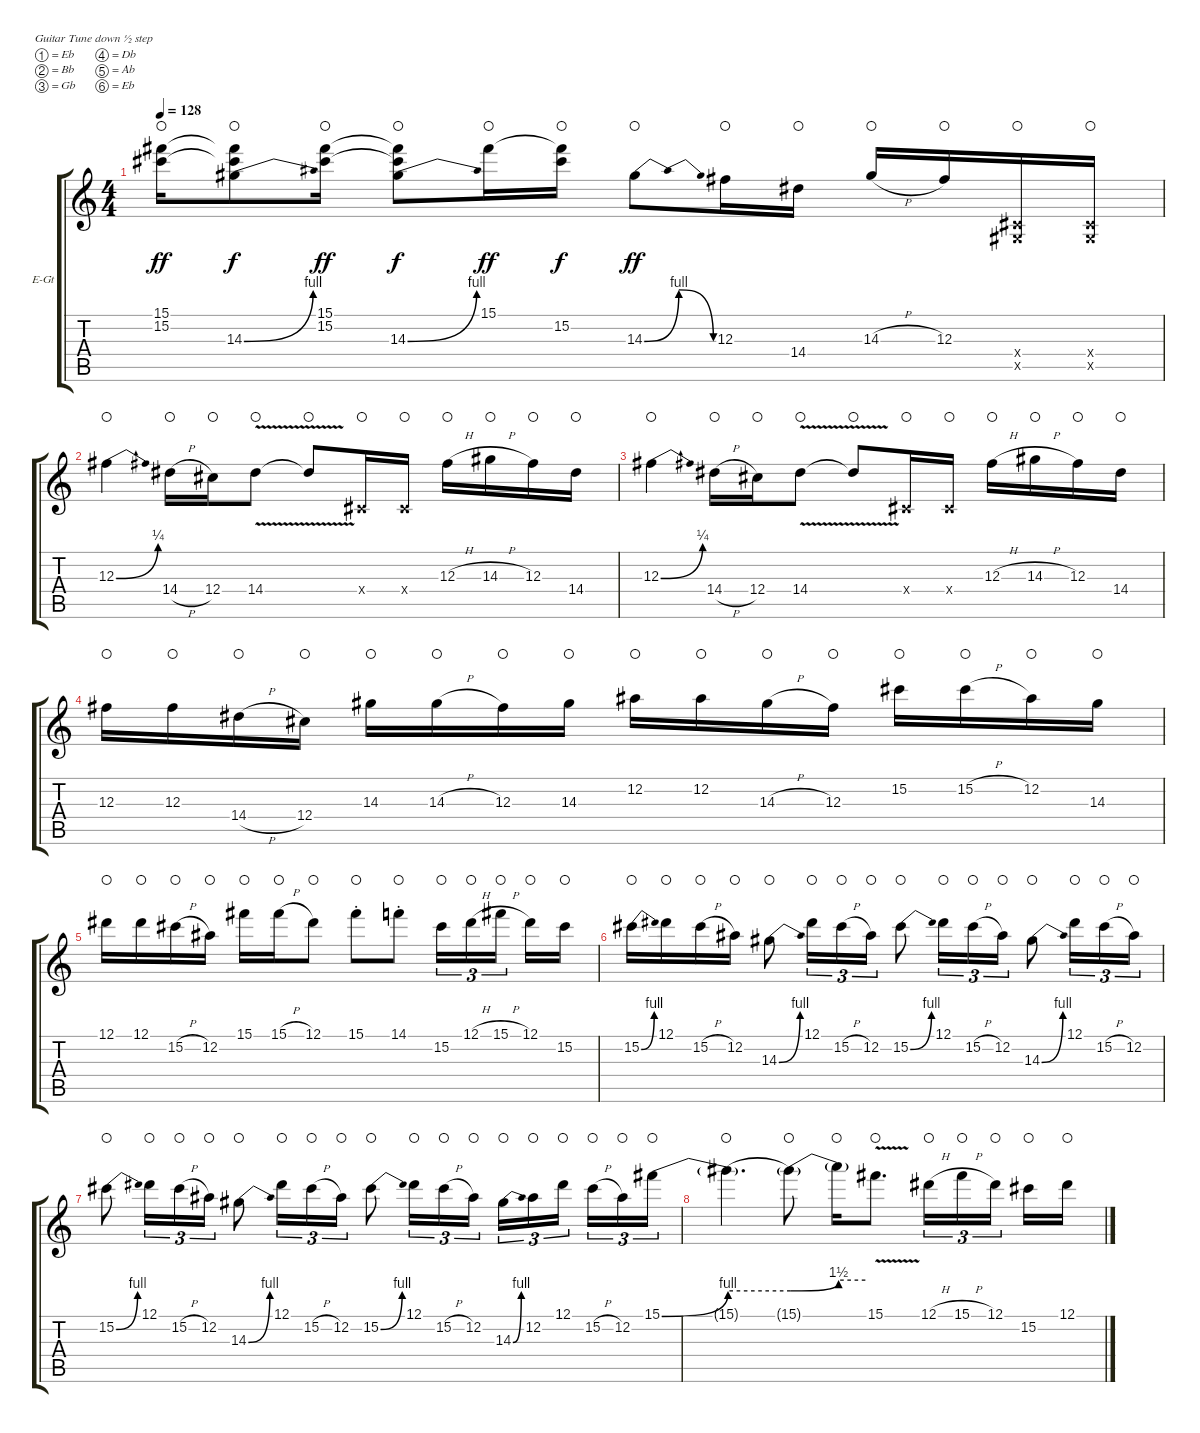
\bracketExtendMode groupsimilarinstruments
\firstSystemTrackNameOrientation horizontal
\otherSystemsTrackNameOrientation horizontal
\track ("Electric Guitar" "E-Gt") {instrument distortionguitar}
\staff {score tabs}
\tuning (Eb4 Bb3 Gb3 Db3 Ab2 Eb2)
\ts (4 4)
\tempo 128
\clef g2
\scale
0.333333
\ks c
(15.1 15.2).16{dy ff waho} (15.1{t} 15.2{t} 14.3{be (bend 0 0 60 4)}).8{dy f waho} (15.1 15.2).16{dy ff waho} (15.1{t} 15.2{t} 14.3{be (bend 0 0 60 4)}).8{dy f waho} 15.1.16{dy ff waho} (15.1{t} 15.2).16{dy f waho} 14.3{be (bendrelease 0 0 30 4 30 4 60 0)}.8{dy ff waho} 12.3.16{waho} 14.4.16{waho} 14.3{h}.16{waho} 12.3.16{waho} (0.4{x} 0.5{x}).16{waho} (0.4{x} 0.5{x}).16{waho} |
\scale
0.333333 12.3{be (bend 0 0 60 1)}.4{waho} 14.4{h}.16{waho} 12.4.16{waho} 14.4{v}.8{waho} 14.4{v t}.8{waho} 0.4{x}.16{waho} 0.4{x}.16{waho} 12.3{h}.16{waho} 14.3{h}.16{waho} 12.3.16{waho} 14.4.16{waho} |
\scale
0.333333 12.3{be (bend 0 0 60 1)}.4{waho} 14.4{h}.16{waho} 12.4.16{waho} 14.4{v}.8{waho} 14.4{v t}.8{waho} 0.4{x}.16{waho} 0.4{x}.16{waho} 12.3{h}.16{waho} 14.3{h}.16{waho} 12.3.16{waho} 14.4.16{waho} |
\scale
0.333333 12.3.16{waho} 12.3.16{waho} 14.4{h}.16{waho} 12.4.16{waho} 14.3.16{waho} 14.3{h}.16{waho} 12.3.16{waho} 14.3.16{waho} 12.2.16{waho} 12.2.16{waho} 14.3{h}.16{waho} 12.3.16{waho} 15.2.16{waho} 15.2{h}.16{waho} 12.2.16{waho} 14.3.16{waho} |
\scale
0.333333 12.1.16{waho} 12.1.16{waho} 15.2{h}.16{waho} 12.2.16{waho} 15.1.16{waho} 15.1{h}.16{waho} 12.1.8{waho} 15.1{st}.8{waho} 14.1{st}.8{waho} 15.2.16{tu (3 2) waho} 12.1{h}.16{tu (3 2) waho} 15.1{h}.16{tu (3 2) waho} 12.1.16{waho} 15.2.16{waho} |
\scale
0.333333 15.2{be (bend 0 0 60 4)}.16{waho} 12.1.16{waho} 15.2{h}.16{waho} 12.2.16{waho} 14.3{be (bend 0 0 60 4)}.8{waho} 12.1.16{tu (3 2) waho} 15.2{h}.16{tu (3 2) waho} 12.2.16{tu (3 2) waho} 15.2{be (bend 0 0 60 4)}.8{waho} 12.1.16{tu (3 2) waho} 15.2{h}.16{tu (3 2) waho} 12.2.16{tu (3 2) waho} 14.3{be (bend 0 0 60 4)}.8{waho} 12.1.16{tu (3 2) waho} 15.2{h}.16{tu (3 2) waho} 12.2.16{tu (3 2) waho} |
\scale
0.333333 15.2{be (bend 0 0 60 4)}.8{waho} 12.1.16{tu (3 2) waho} 15.2{h}.16{tu (3 2) waho} 12.2.16{tu (3 2) waho} 14.3{be (bend 0 0 60 4)}.8{waho} 12.1.16{tu (3 2) waho} 15.2{h}.16{tu (3 2) waho} 12.2.16{tu (3 2) waho} 15.2{be (bend 0 0 60 4)}.8{waho} 12.1.16{tu (3 2) waho} 15.2{h}.16{tu (3 2) waho} 12.2.16{tu (3 2) waho} 14.3{be (bend 0 0 60 4)}.16{tu (3 2) waho} 12.2.16{tu (3 2) waho} 12.1.16{tu (3 2) waho} 15.2{h}.16{tu (3 2) waho} 12.2.16{tu (3 2) waho} 15.1{be (bend 0 0 60 4)}.16{tu (3 2) waho} |
\scale
0.333333 15.1{be (hold 0 4 60 4) t}.4{d waho} 15.1{be (bend 0 4 60 6) t}.8{waho} 15.1{be (hold 0 6 60 6) t}.16{waho} 15.1{v}.8{d waho} 12.1{h}.16{tu (3 2) waho} 15.1{h}.16{tu (3 2) waho} 12.1.16{tu (3 2) waho} 15.2.16{waho} 12.1.16{waho}
